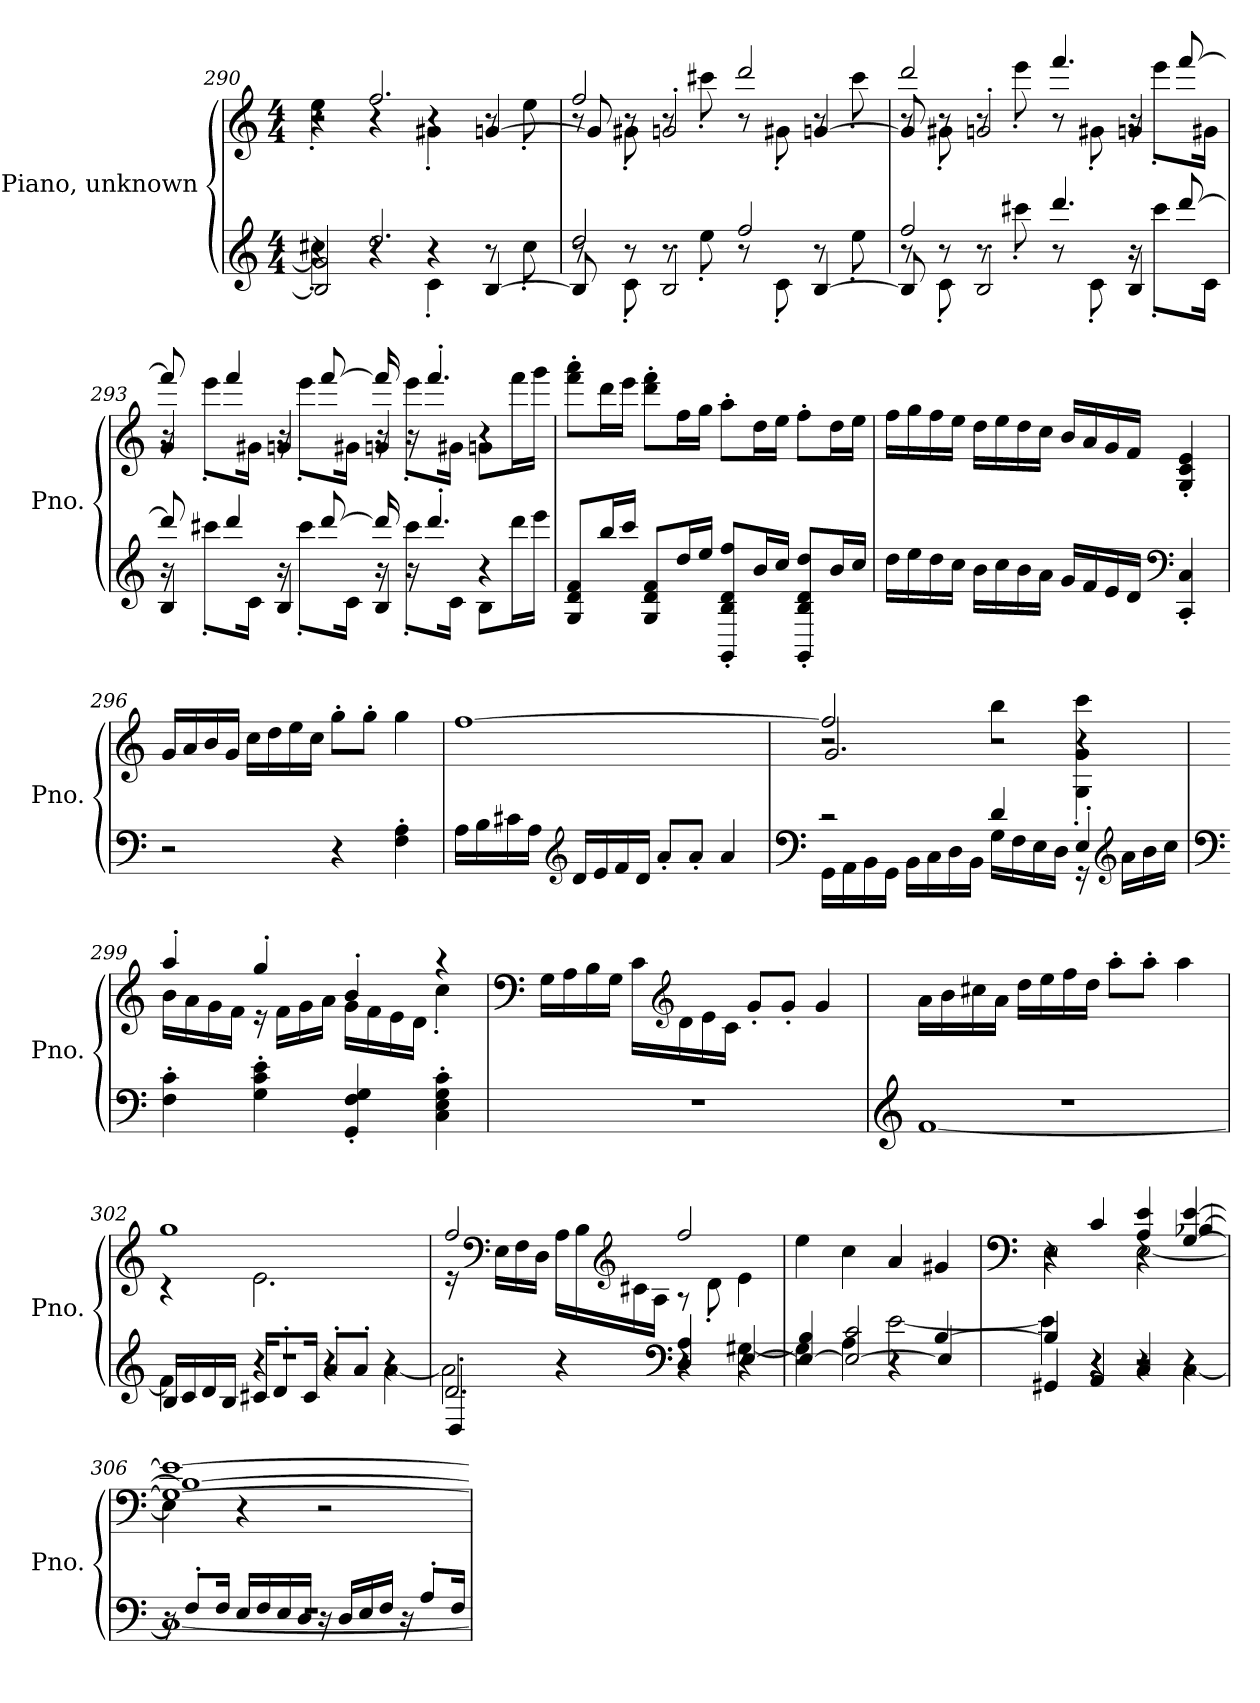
**kern	**kern
*part1	*part1
*staff2	*staff1
*I"Piano, unknown	*
*I'Pno.	*
*clefG2	*clefG2
*k[]	*k[]
*M4/4	*M4/4
=290	=290
*^	*^
*	*^	*	*^
4r	4cc#X'\	2B/] 2g/]	4r	4ee'\	2r
2.dd/	4r	.	2.ff/	4r	.
.	4c'\	4r	.	4g#X'\	4r
.	8r	[4B/	.	8r	[4gn/
.	8cc#'\	.	.	8ee'\	.
!!LO:LB:g=z	!!	!!
=291	=291	=291	=291	=291	=291
2dd/	8r	8B/]	2ff/	8r	8g/]
.	8c'\	8r	.	8g#X'\	8r
.	8r	2B'/	.	8r	2gn'/
.	8ee'\	.	.	8ccc#X'\	.
2ff/	8r	.	2ddd/	8r	.
.	8c'\	.	.	8g#X'\	.
.	8r	[4B/	.	8r	[4gn/
.	8ee'\	.	.	8ccc#'\	.
=292	=292	=292	=292	=292	=292
2ff/	8r	8B/]	2ddd/	8r	8g/]
.	8c'\	8r	.	8g#X'\	8r
.	8r	2B'/	.	8r	2gn'/
.	8ccc#X'\	.	.	8eee'\	.
4.ddd/	8r	.	4.fff/	8r	.
.	8c'\	.	.	8g#X'\	.
.	16r	4B/	.	16r	4gn/
.	8ccc#'\L	.	.	8eee'\L	.
[8ddd/	.	.	[8fff/	.	.
.	16c\Jk	.	.	16g#X\Jk	.
!!LO:LB:g=z	!!	!!
=293	=293	=293	=293	=293	=293
8ddd/]	16r	4B/	8fff/]	16r	4g/
.	8ccc#X'\L	.	.	8eee'\L	.
4ddd/	.	.	4fff/	.	.
.	16c\Jk	.	.	16g#X\Jk	.
.	16r	4B/	.	16r	4gn/
.	8ccc#'\L	.	.	8eee'\L	.
[8ddd/	.	.	[8fff/	.	.
.	16c\Jk	.	.	16g#X\Jk	.
16ddd/]	16r	4B/	16fff/]	16r	4gn/
16r	8ccc#'\L	.	16r	8eee'\L	.
4.ddd'/	.	.	4.fff'/	.	.
.	16c\Jk	.	.	16g#X\Jk	.
.	8B\L	4r	.	8gn\L	4r
.	16ddd\L	.	.	16fff\L	.
.	16eee\JJ	.	.	16ggg\JJ	.
*v	*v	*v	*	*	*
*	*v	*v	*v
=294	=294
8G/ 8d/ 8f/L	8fff\' 8aaa\'L
16bb/L	16ddd\L
16ccc/JJ	16eee\JJ
8G/ 8d/ 8f/L	8ddd\' 8fff\'L
16dd/L	16ff\L
16ee/JJ	16gg\JJ
8GG/' 8B/' 8d/' 8ff/'L	8aa'\L
16b/L	16dd\L
16cc/JJ	16ee\JJ
8GG/' 8B/' 8d/' 8dd/'L	8ff'\L
16b/L	16dd\L
16cc/JJ	16ee\JJ
!!LO:LB:g=z
=295	=295
16dd\LL	16ff\LL
16ee\	16gg\
16dd\	16ff\
16cc\JJ	16ee\JJ
16b\LL	16dd\LL
16cc\	16ee\
16b\	16dd\
16a\JJ	16cc\JJ
16g/LL	16b/LL
16f/	16a/
16e/	16g/
16d/JJ	16f/JJ
*clefF4	*
4CC/' 4C/'	4G/' 4c/' 4e/'
=296	=296
2r	16g/LL
.	16a/
.	16b/
.	16g/JJ
.	16cc\LL
.	16dd\
.	16ee\
.	16cc\JJ
4r	8gg'\L
.	8gg'\J
4F\' 4A\'	4gg\
=297	=297
16A\LL	[1ff
16B\	.
16c#X\	.
16A\JJ	.
*clefG2	*
16d/LL	.
16e/	.
16f/	.
16d/JJ	.
8a'/L	.
8a'/J	.
4a/	.
!!LO:LB:g=z
=298	=298
*clefF4	*
*^	*^
*	*	*	*^
2r	16GG\LL	2ff/]	2r	2.g/
.	16AA\	.	.	.
.	16BB\	.	.	.
.	16GG\JJ	.	.	.
.	16BB\LL	.	.	.
.	16C\	.	.	.
.	16D\	.	.	.
.	16BB\JJ	.	.	.
4d/	16G\LL	2r	4bb\	.
.	16F\	.	.	.
.	16E\	.	.	.
.	16D\JJ	.	.	.
4E'/	16r	.	4G\' 4g\' 4ccc\'	4r
*clefG2	*	*	*	*
.	16a\LL	.	.	.
.	16b\	.	.	.
.	16cc\JJ	.	.	.
*v	*v	*	*	*
*	*v	*v	*v
=299	=299
*clefF4	*
*	*^
4F\' 4c\'	4aa'/	16b\LL
.	.	16a\
.	.	16g\
.	.	16f\JJ
4G\' 4c\' 4e\'	4gg'/	16r
.	.	16f\LL
.	.	16g\
.	.	16a\JJ
4GG/' 4F/' 4G/'	4b'/	16g\LL
.	.	16f\
.	.	16e\
.	.	16d\JJ
4C\' 4E\' 4G\' 4c\'	4r	4cc'\
*	*v	*v
=300	=300
*	*clefF4
1r	16G\LL
.	16A\
.	16B\
.	16G\JJ
.	16c\LL
*	*clefG2
.	16d\
.	16e\
.	16c\JJ
.	8g'/L
.	8g'/J
.	4g/
!!LO:PB:g=z
=301	=301
*clefG2	*
*^	*
1r	[1f	16a\LL
.	.	16b\
.	.	16cc#X\
.	.	16a\JJ
.	.	16dd\LL
.	.	16ee\
.	.	16ff\
.	.	16dd\JJ
.	.	8aa'\L
.	.	8aa'\J
.	.	4aa\
=302	=302	=302
*	*^	*^
1r	4f\]	16B/LL	1gg	4r
.	.	16c/	.	.
.	.	16d/	.	.
.	.	16B/JJ	.	.
.	4r	16c#X/KL	.	2.e\
.	.	8d'/	.	.
.	.	16c#/Jk	.	.
.	4r	8a'/L	.	.
.	.	8a'/J	.	.
.	[4a\	4r	.	.
=303	=303	=303	=303	=303
2.d/	2a\]	4D'/	2ff/	16r
*	*	*	*clefF4	*
.	.	.	.	16E\LL
.	.	.	.	16F\
.	.	.	.	16D\JJ
.	.	4r	.	16A\LL
.	.	.	.	16B\
*	*	*	*clefG2	*
.	.	.	.	16c#X\
.	.	.	.	16A\JJ
*clefF4	*	*	*	*
.	4r	4D/ 4A/	2ff/	8r
.	.	.	.	8d'\
4r	[4G#X\	[4E/	.	4e\
*	*	*	*v	*v
!!LO:LB:g=z
=304	=304	=304	=304
2r	4G#\]	4E/_ 4B/	4ee\
.	4A\	2E/_ 2c/	4cc\
4r	[2e\	.	4a/
[4B/	.	4E/]	4g#X/
=305	=305	=305	=305
*	*	*	*clefF4
*	*	*	*^
*	*	*	*	*^
4B/]	4e\]	4GG#X/	4r	2E\	2r
4r	4r	4AA/	4c/	.	.
2r	4r	4C/	4A/ 4e/	[2E\	4r
.	[4C\	4r	[4G/ [4e/	.	[4B-X/
=306	=306	=306	=306	=306	=306
1r	1C_	16r	1G_ 1e_	4E\]	1B-_
.	.	8F'/L	.	.	.
.	.	16F/Jk	.	.	.
.	.	16E/LL	.	4r	.
.	.	16F/	.	.	.
.	.	16E/	.	.	.
.	.	16D/JJ	.	.	.
.	.	16r	.	2r	.
.	.	16D/LL	.	.	.
.	.	16E/	.	.	.
.	.	16F/JJ	.	.	.
.	.	16r	.	.	.
.	.	8A'/L	.	.	.
.	.	16F/Jk	.	.	.
*v	*v	*v	*	*	*
*	*v	*v	*v
=	=
*-	*-
